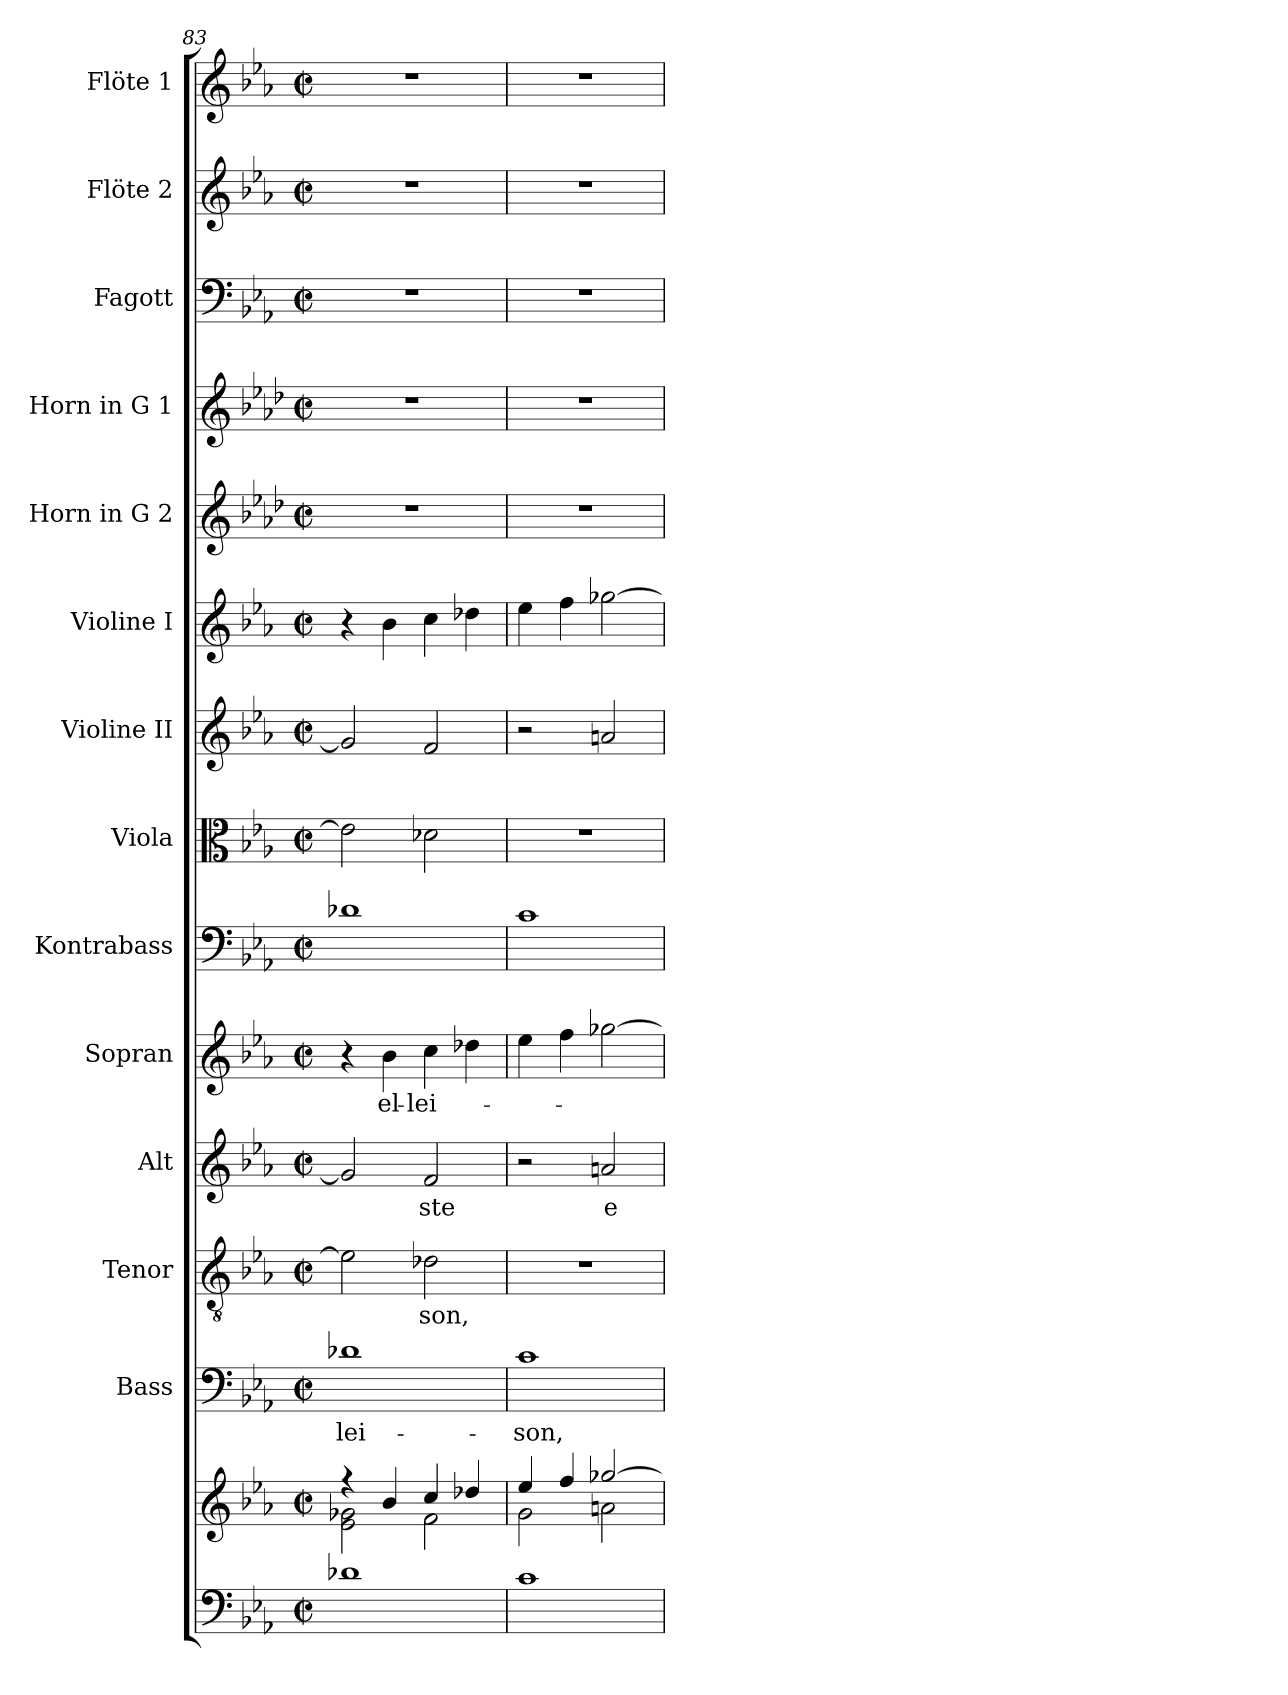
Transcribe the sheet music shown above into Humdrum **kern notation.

**kern	**kern	**kern	**text	**kern	**text	**kern	**text	**kern	**text	**kern	**kern	**kern	**kern	**kern	**kern	**kern	**kern	**kern
*part14	*part14	*part13	*part13	*part12	*part12	*part11	*part11	*part10	*part10	*part9	*part8	*part7	*part6	*part5	*part4	*part3	*part2	*part1
*staff15	*staff14	*staff13	*staff13	*staff12	*staff12	*staff11	*staff11	*staff10	*staff10	*staff9	*staff8	*staff7	*staff6	*staff5	*staff4	*staff3	*staff2	*staff1
*	*	*I"Bass	*	*I"Tenor	*	*I"Alt	*	*I"Sopran	*	*I"Kontrabass	*I"Viola	*I"Violine II	*I"Violine I	*I"Horn in G 2	*I"Horn in G 1	*I"Fagott	*I"Flöte 2	*I"Flöte 1
*	*	*I'B.	*	*I'T.	*	*I'A.	*	*I'S.	*	*I'Kb.	*I'Vla.	*I'Vl. II	*I'Vl. I	*	*	*I'Fg.	*I'Fl. 2	*I'Fl. 1
!!LO:PB:g=z
*clefF4	*clefG2	*clefF4	*	*clefGv2	*	*clefG2	*	*clefG2	*	*clefF4	*clefC3	*clefG2	*clefG2	*clefG2	*clefG2	*clefF4	*clefG2	*clefG2
*	*	*	*	*	*	*	*	*	*	*ITrd7c12	*	*	*	*ITrd3c5	*ITrd3c5	*	*	*
*k[b-e-a-]	*k[b-e-a-]	*k[b-e-a-]	*	*k[b-e-a-]	*	*k[b-e-a-]	*	*k[b-e-a-]	*	*k[b-e-a-]	*k[b-e-a-]	*k[b-e-a-]	*k[b-e-a-]	*k[b-e-a-]	*k[b-e-a-]	*k[b-e-a-]	*k[b-e-a-]	*k[b-e-a-]
*E-:	*E-:	*E-:	*	*E-:	*	*E-:	*	*E-:	*	*E-:	*E-:	*E-:	*E-:	*E-:	*E-:	*E-:	*E-:	*E-:
*M2/2	*M2/2	*M2/2	*	*M2/2	*	*M2/2	*	*M2/2	*	*M2/2	*M2/2	*M2/2	*M2/2	*M2/2	*M2/2	*M2/2	*M2/2	*M2/2
*met(c|)	*met(c|)	*met(c|)	*	*met(c|)	*	*met(c|)	*	*met(c|)	*	*met(c|)	*met(c|)	*met(c|)	*met(c|)	*met(c|)	*met(c|)	*met(c|)	*met(c|)	*met(c|)
=83	=83	=83	=83	=83	=83	=83	=83	=83	=83	=83	=83	=83	=83	=83	=83	=83	=83	=83
*	*^	*	*	*	*	*	*	*	*	*	*	*	*	*	*	*	*	*
!	!	!	!	!LO:LY:b	!	!	!	!	!	!	!	!	!	!	!	!	!	!	!
1d-X	4ree	2e-\ 2g-X\	1d-X	-lei-	2e-\]	.	2g-/]	.	4r	.	1D-X	2e-\]	2g-/]	4r	1r	1r	1r	1r	1r
!	!	!	!	!	!	!	!	!	!	!LO:LY:b	!	!	!	!	!	!	!	!	!
.	4b-/	.	.	.	.	.	.	.	4b-\	el-	.	.	.	4b-\	.	.	.	.	.
!	!	!	!	!	!	!LO:LY:b	!	!LO:LY:b	!	!LO:LY:b	!	!	!	!	!	!	!	!	!
.	4cc/	2f\	.	.	2d-X\	-son,	2f/	-ste	4cc\	-lei-	.	2d-X\	2f/	4cc\	.	.	.	.	.
.	4dd-X/	.	.	.	.	.	.	.	4dd-X\	.	.	.	.	4dd-X\	.	.	.	.	.
=84	=84	=84	=84	=84	=84	=84	=84	=84	=84	=84	=84	=84	=84	=84	=84	=84	=84	=84	=84
!	!	!	!	!LO:LY:b	!	!	!	!	!	!	!	!	!	!	!	!	!	!	!
1c	4ee-/	2g\	1c	-son,	1r	.	2r	.	4ee-\	.	1C	1r	2r	4ee-\	1r	1r	1r	1r	1r
.	4ff/	.	.	.	.	.	.	.	4ff\	.	.	.	.	4ff\	.	.	.	.	.
!	!	!	!	!	!	!	!	!LO:LY:b	!	!	!	!	!	!	!	!	!	!	!
.	[>2gg-X/	2an\	.	.	.	.	2an/	e-	[2gg-X\	.	.	.	2an/	[2gg-X\	.	.	.	.	.
*	*v	*v	*	*	*	*	*	*	*	*	*	*	*	*	*	*	*	*	*
=	=	=	=	=	=	=	=	=	=	=	=	=	=	=	=	=	=	=
*-	*-	*-	*-	*-	*-	*-	*-	*-	*-	*-	*-	*-	*-	*-	*-	*-	*-	*-
